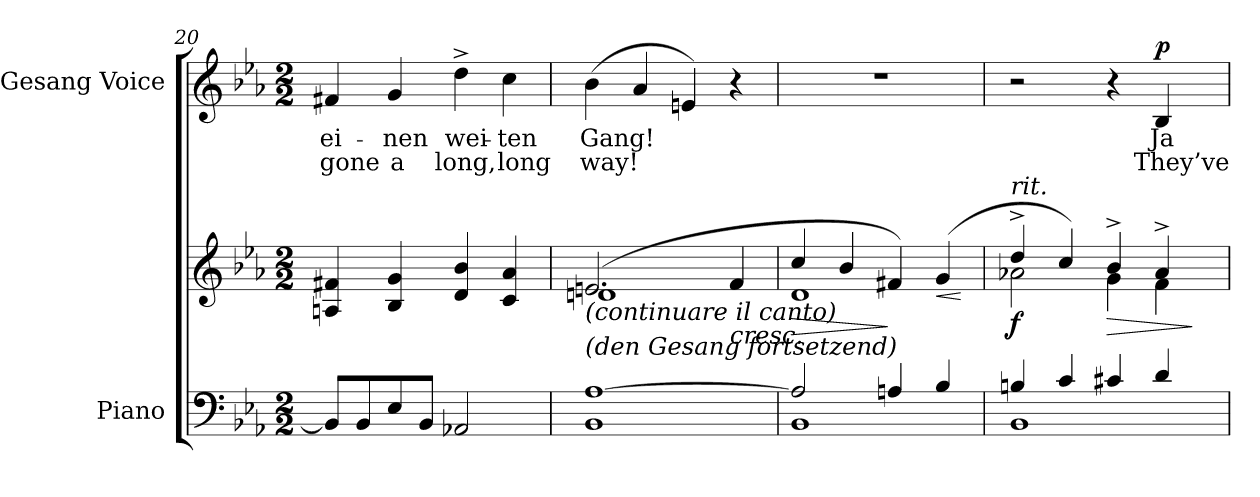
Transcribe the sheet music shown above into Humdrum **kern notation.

**kern	**kern	**dynam	**kern	**text	**text	**dynam
*part2	*part2	*part2	*part1	*part1	*part1	*part1
*staff3	*staff2	*staff2/3	*staff1	*staff1	*staff1	*staff1
*I"Piano	*	*	*I"Gesang Voice	*	*	*
*I'Pno	*	*	*	*	*	*
*clefF4	*clefG2	*	*clefG2	*	*	*
*k[b-e-a-]	*k[b-e-a-]	*	*k[b-e-a-]	*	*	*
*M2/2	*M2/2	*	*M2/2	*	*	*
=20	=20	=20	=20	=20	=20	=20
!	!	!	!	!LO:LY:b	!LO:LY:b	!
8BB-/L]	4An/ 4f#X/	.	4f#X/	ei-	gone	.
8BB-/	.	.	.	.	.	.
!	!	!	!	!LO:LY:b	!LO:LY:b	!
8E-/	4B-/ 4g/	.	4g/	-nen	a	.
8BB-/J	.	.	.	.	.	.
!	!	!	!	!LO:LY:b	!LO:LY:b	!
2AA-X/	4d/ 4b-/	.	4dd^\	wei-	long,	.
!	!	!	!	!LO:LY:b	!LO:LY:b	!
.	4c/ 4a-/	.	4cc\	-ten	long	.
=21	=21	=21	=21	=21	=21	=21
*^	*^	*	*	*	*	*
!	!	!LO:TX:b:i:t=(den Gesang fortsetzend)	!	!	!	!	!	!
!	!	!LO:TX:b:i:t=(continuare il canto)	!	!	!	!	!	!
!	!	!	!	!	!	!LO:LY:b	!LO:LY:b	!
[1A-	1BB-	(2.en/	1dn	.	(4b-\	Gang!	way!	.
.	.	.	.	.	4a-/	.	.	.
.	.	.	.	.	4en/)	.	.	.
!	!	!LO:TX:b:i:t=cresc.	!	!	!	!	!	!
.	.	4f/	.	.	4r	.	.	.
=22	=22	=22	=22	=22	=22	=22	=22	=22
!	!	!	!	!LO:HP:b	!	!	!	!
2A-/]	1BB-	4cc/	1d	>	1r	.	.	.
.	.	4b-/	.	.	.	.	.	.
4An/	.	4f#X/)	.	]	.	.	.	.
!	!	!	!	!LO:HP:b	!	!	!	!
4B-/	.	(4g/	.	<	.	.	.	.
*v	*v	*	*	*	*	*	*	*
*	*v	*v	*	*	*	*	*
.	.	[	.	.	.	.
!!LO:LB:g=z
=23	=23	=23	=23	=23	=23	=23
*^	*^	*	*	*	*	*
!	!	!LO:TX:a:i:t=rit.	!	!	!	!	!	!
!	!	!	!	!LO:DY:b	!	!	!	!
4Bn/	1BB-	4dd^/	2a-X\	f	2r	.	.	.
4c/	.	4cc/)	.	.	.	.	.	.
!	!	!	!	!LO:HP:b	!	!	!	!
4c#X/	.	4b-^/	4g\	>	4r	.	.	.
!	!	!	!	!	!	!LO:LY:b	!LO:LY:b	!LO:DY:a
4d/	.	4a-^/	4f\	.	4B-/	Ja-	They’ve	p
*v	*v	*	*	*	*	*	*	*
*	*v	*v	*	*	*	*	*
.	.	]	.	.	.	.
=	=	=	=	=	=	=
*-	*-	*-	*-	*-	*-	*-
